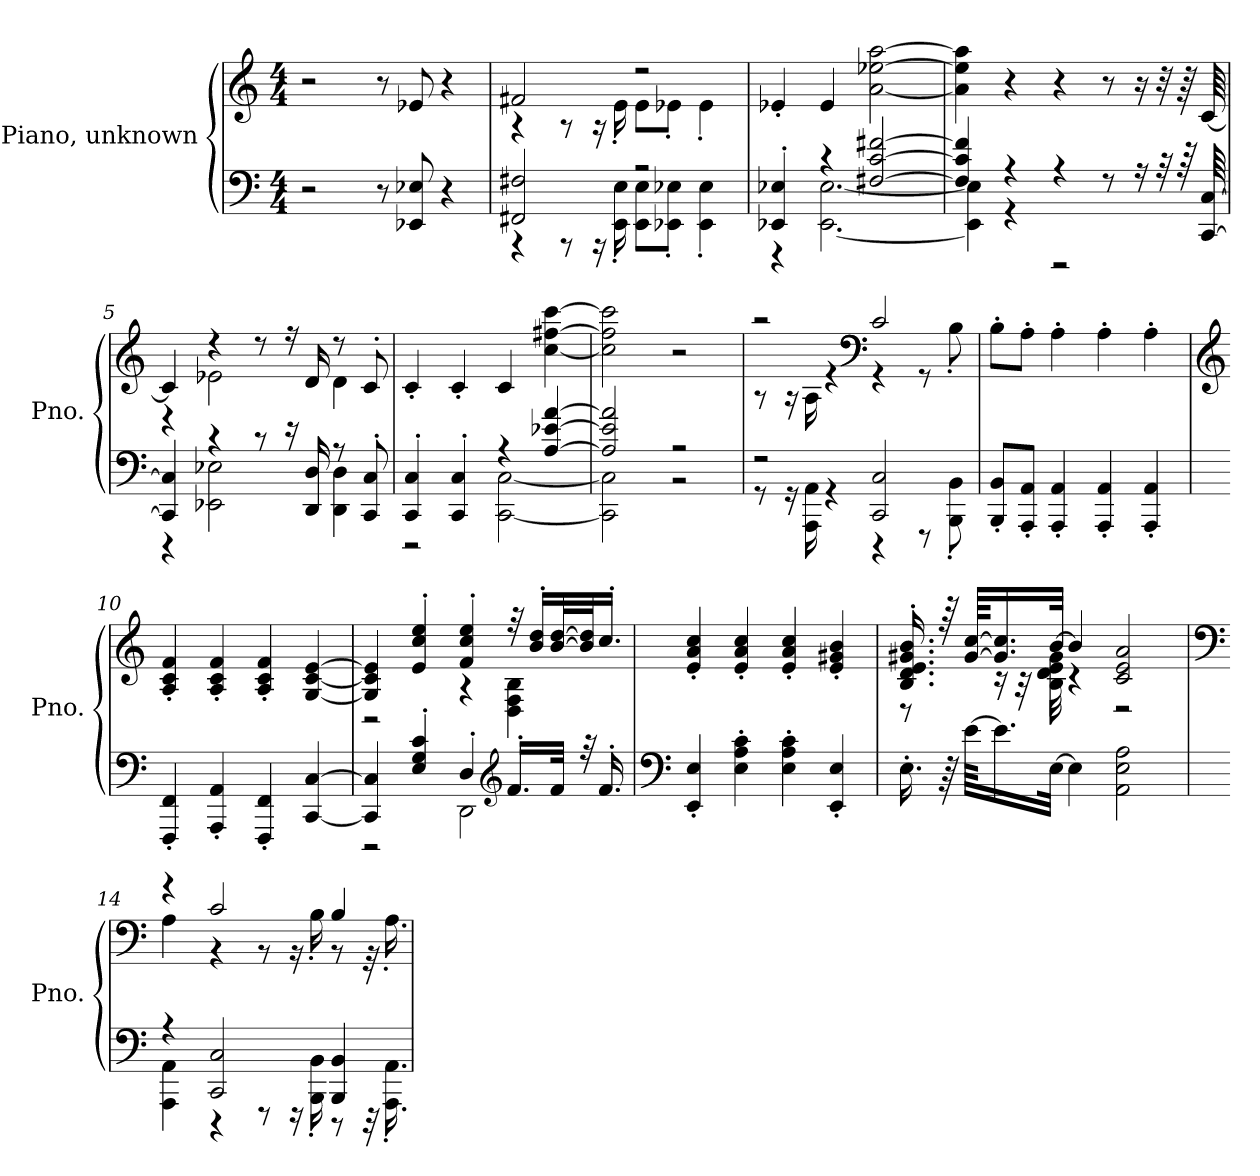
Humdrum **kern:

**kern	**kern
*part1	*part1
*staff2	*staff1
*I"Piano, unknown	*
*I'Pno.	*
*clefF4	*clefG2
*k[]	*k[]
*M4/4	*M4/4
*MM127	*MM127
=1	=1
2r	2r
8r	8r
8EE-X/ 8E-X/	8e-X/
4r	4r
=2	=2
*^	*^
2FF#X/ 2F#X/	4r	2f#X/	4r
.	8r	.	8r
.	16r	.	16r
.	16EE\' 16E\'	.	16e'\
2r	8EE\ 8E\L	2r	8e\L
.	8EE-X\' 8E-X\'J	.	8e-X'\J
.	4EE-\' 4E-\'	.	4e-'\
*	*	*v	*v
=3	=3	=3
4EE-X/' 4E-X/'	4r	4e-X'/
4r	[2.EE-\ [2.E-\	4e-/
[2F#X/ [2c/ [2f#X/	.	[2a\ [2ee-X\ [2aa\
=4	=4	=4
4F#/] 4c/] 4f#/]	4EE-\] 4E-\]	4a\] 4ee-\] 4aa\]
4r	4r	4r
4r	2r	4r
8r	.	8r
16r	.	16r
32r	.	32r
64r	.	64r
[64CC/ [64C/	.	[64c/
=5	=5	=5
*	*	*^
4CC/] 4C/]	4r	4c/]	4r
4r	2EE-X\ 2E-X\	4r	2e-X\
8r	.	8r	.
16r	.	16r	.
16DD/ 16D/	.	16d/	.
8r	4DD\ 4D\	8r	4d\
8CC/' 8C/'	.	8c'/	.
*	*	*v	*v
!!LO:LB:g=z
=6	=6	=6
4CC/' 4C/'	2r	4c'/
4CC/' 4C/'	.	4c'/
4r	[2CC\ [2C\	4c/
[4A/ [4e-X/ [4a/	.	[4cc\ [4ff#X\ [4ccc\
=7	=7	=7
2A/] 2e-/] 2a/]	2CC\] 2C\]	2cc\] 2ff#\] 2ccc\]
2r	2r	2r
=8	=8	=8
*	*	*^
2r	8r	2r	8r
.	16r	.	16r
.	16AAA\ 16AA\	.	16A\
.	4r	.	4r
*	*	*clefF4	*
2CC/ 2C/	4r	2c/	4r
.	8r	.	8r
.	8BBB\' 8BB\'	.	8B'\
*v	*v	*	*
*	*v	*v
=9	=9
8BBB/' 8BB/'L	8B'\L
8AAA/' 8AA/'J	8A'\J
4AAA/' 4AA/'	4A'\
4AAA/' 4AA/'	4A'\
4AAA/' 4AA/'	4A'\
=10	=10
*	*clefG2
4FFF/' 4FF/'	4A/' 4c/' 4f/'
4AAA/' 4AA/'	4A/' 4c/' 4f/'
4FFF/' 4FF/'	4A/' 4c/' 4f/'
[4CC/ [4C/	[4G/ [4c/ [4e/
!!LO:LB:g=z
=11	=11
*^	*^
4CC/] 4C/]	2r	4G/] 4c/] 4e/]	2r
4E/' 4G/' 4c/'	.	4e/' 4cc/' 4ee/'	.
4D'/	2DD\	4f/' 4cc/' 4ee/'	4r
*clefG2	*	*	*
16.f'/LL	.	32r	4D\ 4F\ 4B\
.	.	16b/' 16dd/'LL	.
32f/JJk	.	[32b/ [32dd/L	.
32r	.	32b/] 32dd/]J	.
16.f'/	.	16.cc'/JJ	.
*v	*v	*	*
*	*v	*v
=12	=12
*clefF4	*
4EE/' 4E/'	4e/' 4a/' 4cc/'
4E\' 4A\' 4c\'	4e/' 4a/' 4cc/'
4E\' 4A\' 4c\'	4e/' 4a/' 4cc/'
4EE/' 4E/'	4e/' 4g#X/' 4b/'
=13	=13
*	*^
16.E'\	16.B/' 16.d/' 16.e/' 16.g#X/' 16.b/'	8r
64r	64r	.
[64e\KKLL	[64g#/ [64cc/KKLL	.
16.e\]	16.g#/] 16.cc/]	16r
.	.	32r
[32E\JJk	[32b/JJk	32B\ 32d\ 32e\ 32g#\
4E\]	4b/]	4r
2AA\ 2E\ 2A\	2c/ 2e/ 2a/	2r
=14	=14	=14
*	*clefF4	*
*^	*	*
4r	4AAA\ 4AA\	4r	4A\
2CC/ 2C/	4r	2c/	4r
.	8r	.	8r
.	16r	.	16r
.	16BBB\' 16BB\'	.	16B'\
4BBB/ 4BB/	8r	4B/	8r
.	32r	.	32r
.	16.AAA\' 16.AA\'	.	16.A'\
*v	*v	*	*
*	*v	*v
=	=
*-	*-
